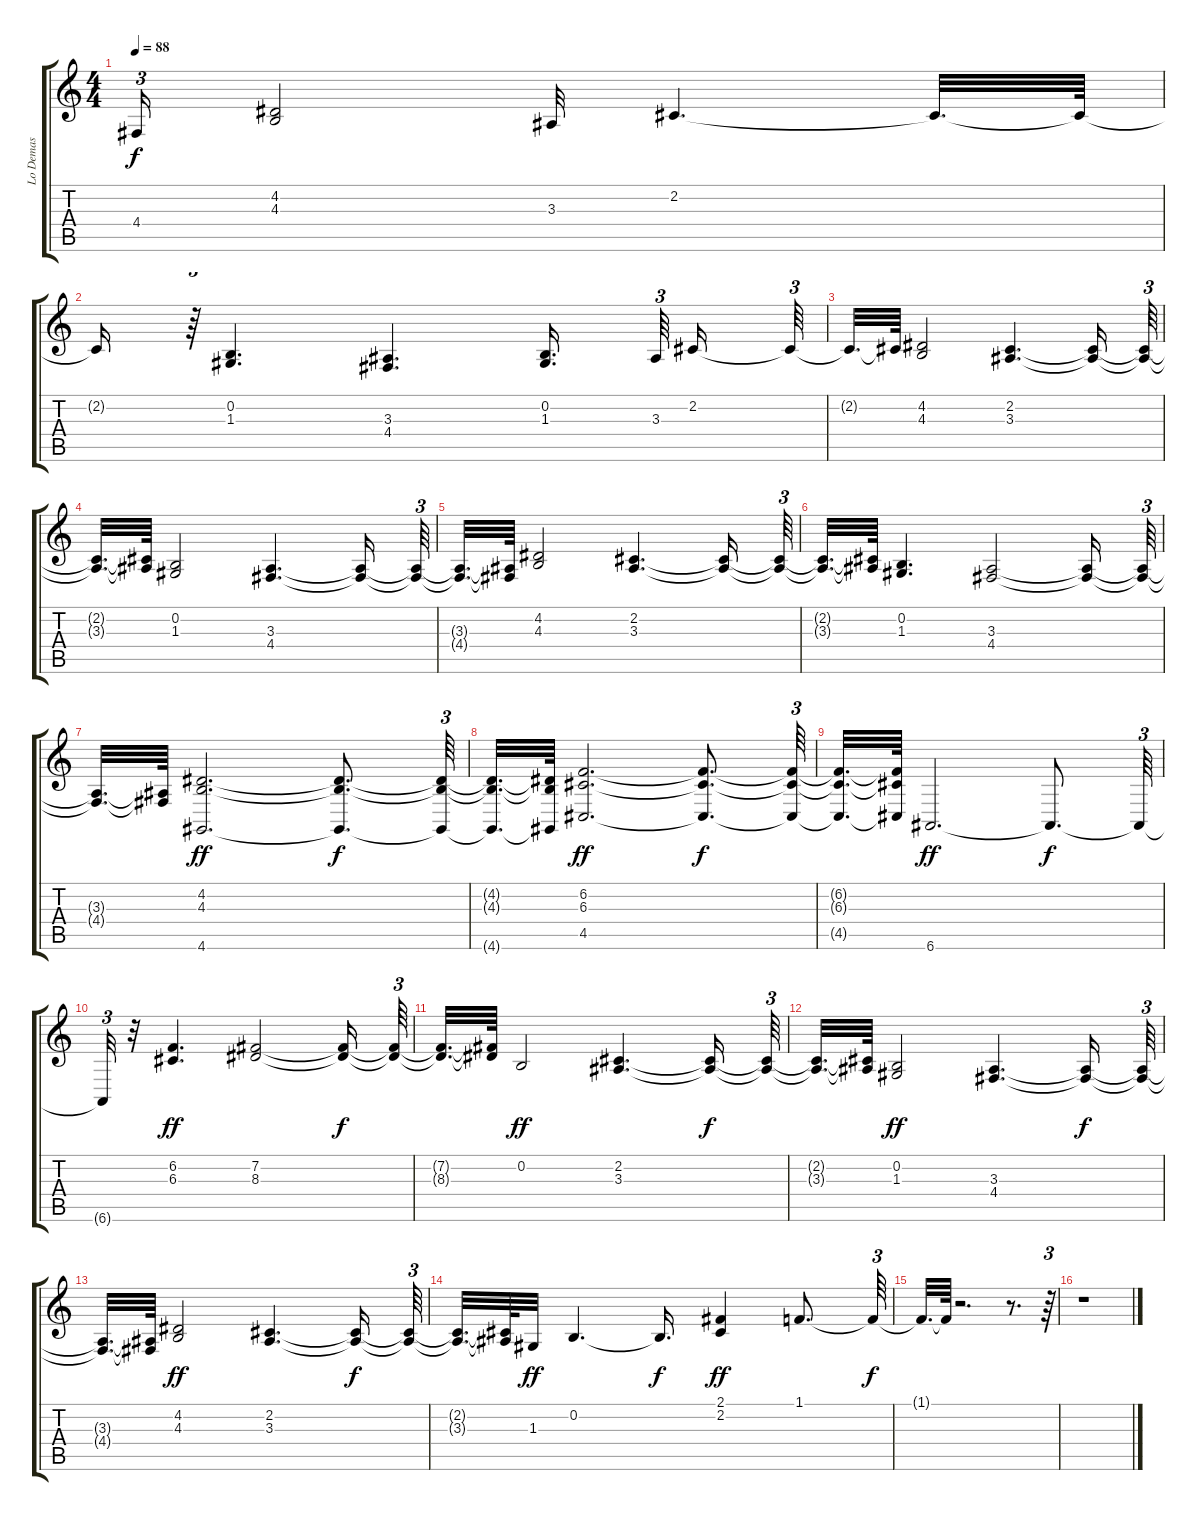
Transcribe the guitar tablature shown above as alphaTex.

\track ("Lo Demas" "Lo Demas") {instrument fx3crystal}
\staff {score tabs}
\tuning (E4 B3 G3 D3 A2 E2) {hide}
\ts (4 4)
\tempo 88
\clef g2
\ks c
4.4{t}.16{tu (3 2) dy f} (4.2 4.3).2 3.3.32 2.2.4{d} 2.2{t}.32{d} 2.2{t}.64 |
2.2{t}.16 r.64{tu (3 2)} (0.2 1.3).4{d} (3.3 4.4).4{d} (0.2 1.3).16{d beam splitsecondary} 3.3.64{tu (3 2) beam splitsecondary} 2.2.16 2.2{t}.64{tu (3 2)} |
2.2{t}.32{d} 2.2{t}.64 (4.2 4.3).2 (2.2 3.3).4{d} (2.2{t} 3.3{t}).16 (2.2{t} 3.3{t}).64{tu (3 2)} |
(2.2{t} 3.3{t}).32{d} (2.2{t} 3.3{t}).64 (0.2 1.3).2 (3.3 4.4).4{d} (3.3{t} 4.4{t}).16 (3.3{t} 4.4{t}).64{tu (3 2)} |
(3.3{t} 4.4{t}).32{d} (3.3{t} 4.4{t}).64 (4.2 4.3).2 (2.2 3.3).4{d} (2.2{t} 3.3{t}).16 (2.2{t} 3.3{t}).64{tu (3 2)} |
(2.2{t} 3.3{t}).32{d} (2.2{t} 3.3{t}).64 (0.2 1.3).4{d} (3.3 4.4).2 (3.3{t} 4.4{t}).16 (3.3{t} 4.4{t}).64{tu (3 2)} |
(3.3{t} 4.4{t}).32{d} (3.3{t} 4.4{t}).64 (4.2 4.3 4.6).2{d dy ff} (4.2{t} 4.3{t} 4.6{t}).8{d dy f} (4.2{t} 4.3{t} 4.6{t}).64{tu (3 2)} |
(4.2{t} 4.3{t} 4.6{t}).32{d} (4.2{t} 4.3{t} 4.6{t}).64 (6.2 6.3 4.5).2{d dy ff} (6.2{t} 6.3{t} 4.5{t}).8{d dy f} (6.2{t} 6.3{t} 4.5{t}).64{tu (3 2)} |
(6.2{t} 6.3{t} 4.5{t}).32{d} (6.2{t} 6.3{t} 4.5{t}).64 6.6.2{d dy ff} 6.6{t}.8{d dy f} 6.6{t}.64{tu (3 2)} |
6.6{t}.32{tu (3 2)} r.32 (6.2 6.3).4{d dy ff} (7.2 8.3).2 (7.2{t} 8.3{t}).16{dy f} (7.2{t} 8.3{t}).64{tu (3 2)} |
(7.2{t} 8.3{t}).32{d} (7.2{t} 8.3{t}).64 0.2.2{dy ff} (2.2 3.3).4{d} (2.2{t} 3.3{t}).16{dy f} (2.2{t} 3.3{t}).64{tu (3 2)} |
(2.2{t} 3.3{t}).32{d} (2.2{t} 3.3{t}).64 (0.2 1.3).2{dy ff} (3.3 4.4).4{d} (3.3{t} 4.4{t}).16{dy f} (3.3{t} 4.4{t}).64{tu (3 2)} |
(3.3{t} 4.4{t}).32{d} (3.3{t} 4.4{t}).64 (4.2 4.3).2{dy ff} (2.2 3.3).4{d} (2.2{t} 3.3{t}).16{dy f} (2.2{t} 3.3{t}).64{tu (3 2)} |
(2.2{t} 3.3{t}).32{d} (2.2{t} 3.3{t}).64 1.3.32{dy ff} 0.2.4{d} 0.2{t}.16{d dy f} (2.1 2.2).4{dy ff} 1.1.8{d} 1.1{t}.64{tu (3 2) dy f} |
1.1{t}.32{d} 1.1{t}.64 r.2{d} r.8{d} r.64{tu (3 2)} |
r.1
